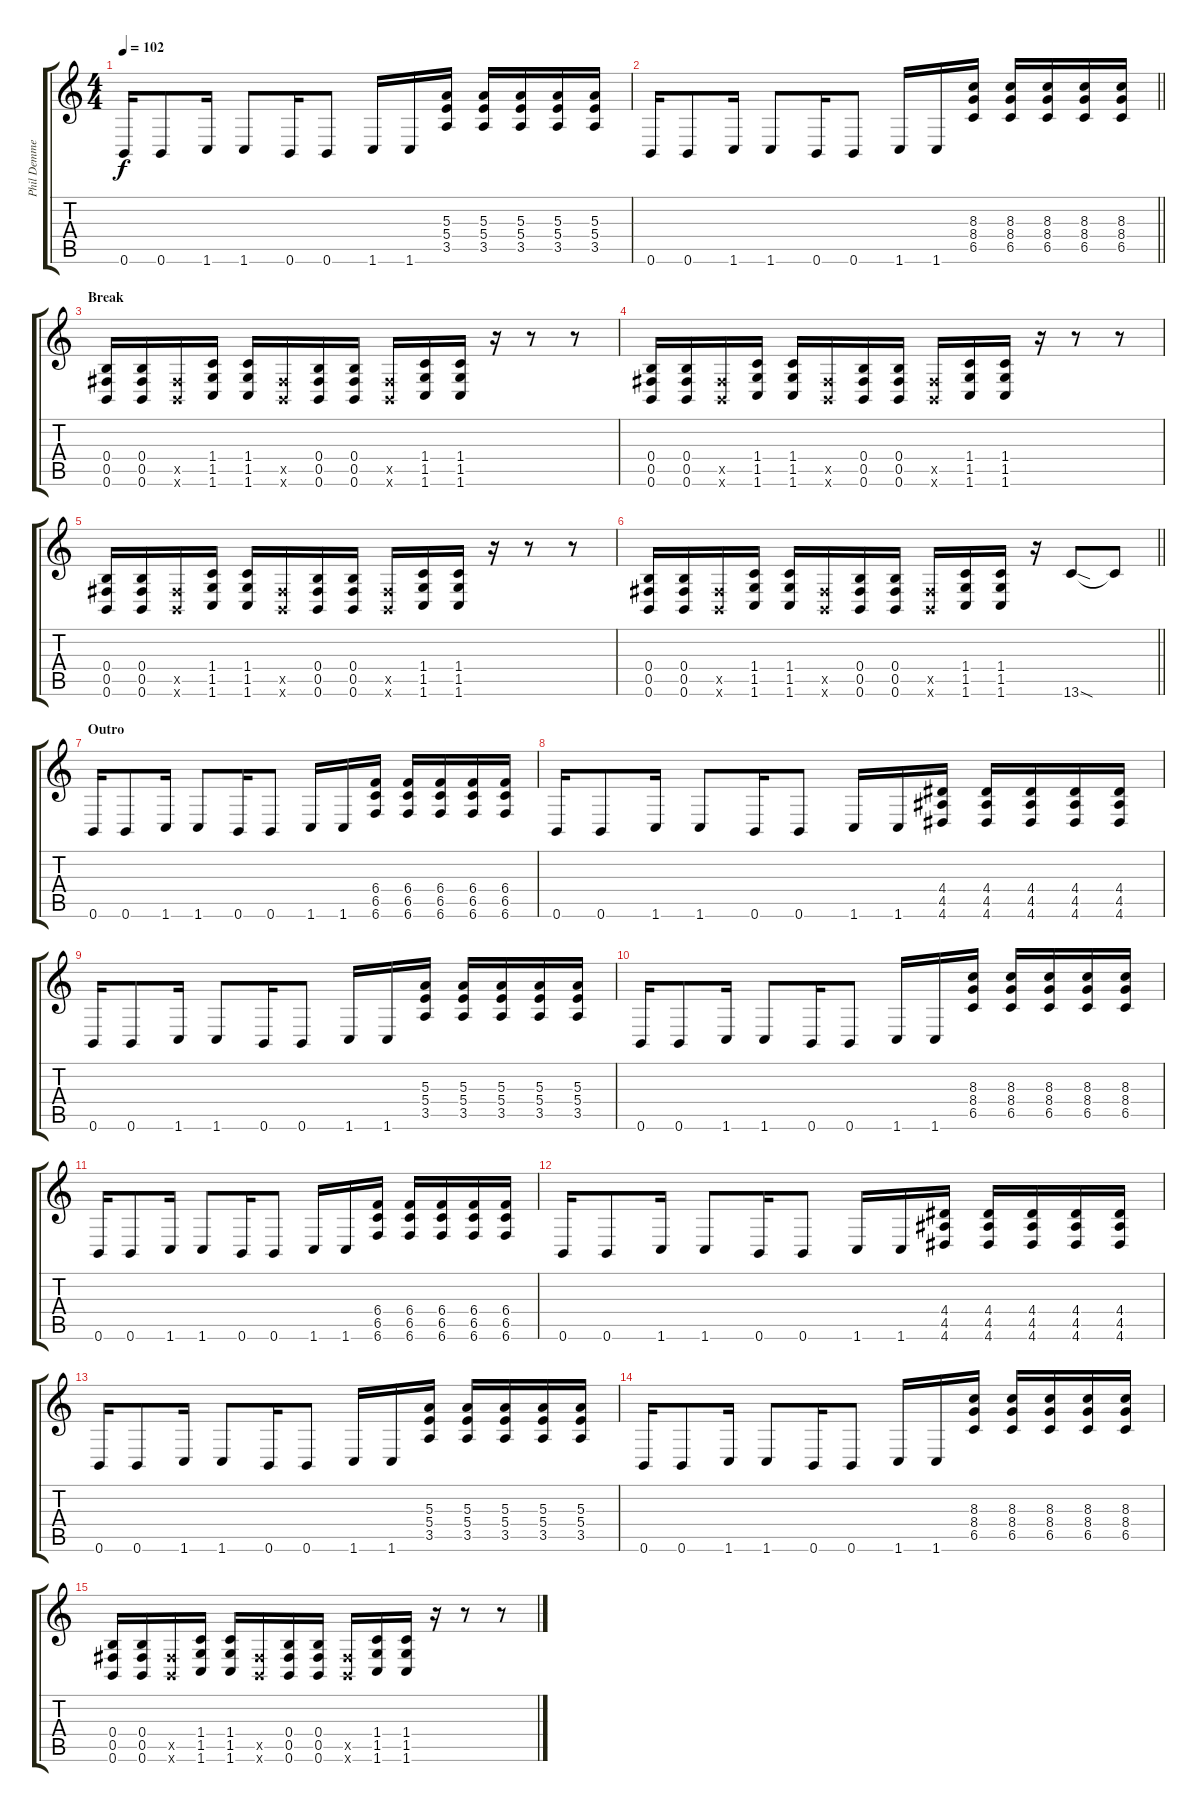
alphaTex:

\track ("Phil Demmel (Guitar)" "Phil Demme") {instrument distortionguitar}
\staff {score tabs}
\tuning (Db4 Ab3 E3 B2 Gb2 B1) {hide}
\ts (4 4)
\tempo 102
\clef g2
\ks c
0.6.16{dy f} 0.6.8 1.6.16 1.6.8 0.6.16 0.6.8 1.6.16 1.6.16 (5.3 5.4 3.5).16 (5.3 5.4 3.5).16 (5.3 5.4 3.5).16 (5.3 5.4 3.5).16 (5.3 5.4 3.5).16 |
\barLineRight lightlight
0.6.16 0.6.8 1.6.16 1.6.8 0.6.16 0.6.8 1.6.16 1.6.16 (8.3 8.4 6.5).16 (8.3 8.4 6.5).16 (8.3 8.4 6.5).16 (8.3 8.4 6.5).16 (8.3 8.4 6.5).16 |
\section ("" "Break")
(0.4 0.5 0.6).16 (0.4 0.5 0.6).16 (0.5{x} 0.6{x}).16 (1.4 1.5 1.6).16 (1.4 1.5 1.6).16 (0.5{x} 0.6{x}).16 (0.4 0.5 0.6).16 (0.4 0.5 0.6).16 (0.5{x} 0.6{x}).16 (1.4 1.5 1.6).16 (1.4 1.5 1.6).16 r.16 r.8 r.8 |
(0.4 0.5 0.6).16 (0.4 0.5 0.6).16 (0.5{x} 0.6{x}).16 (1.4 1.5 1.6).16 (1.4 1.5 1.6).16 (0.5{x} 0.6{x}).16 (0.4 0.5 0.6).16 (0.4 0.5 0.6).16 (0.5{x} 0.6{x}).16 (1.4 1.5 1.6).16 (1.4 1.5 1.6).16 r.16 r.8 r.8 |
(0.4 0.5 0.6).16 (0.4 0.5 0.6).16 (0.5{x} 0.6{x}).16 (1.4 1.5 1.6).16 (1.4 1.5 1.6).16 (0.5{x} 0.6{x}).16 (0.4 0.5 0.6).16 (0.4 0.5 0.6).16 (0.5{x} 0.6{x}).16 (1.4 1.5 1.6).16 (1.4 1.5 1.6).16 r.16 r.8 r.8 |
\barLineRight lightlight
(0.4 0.5 0.6).16 (0.4 0.5 0.6).16 (0.5{x} 0.6{x}).16 (1.4 1.5 1.6).16 (1.4 1.5 1.6).16 (0.5{x} 0.6{x}).16 (0.4 0.5 0.6).16 (0.4 0.5 0.6).16 (0.5{x} 0.6{x}).16 (1.4 1.5 1.6).16 (1.4 1.5 1.6).16 r.16 13.6{sod}.8 13.6{t}.8 |
\section ("" "Outro")
0.6.16 0.6.8 1.6.16 1.6.8 0.6.16 0.6.8 1.6.16 1.6.16 (6.4 6.5 6.6).16 (6.4 6.5 6.6).16 (6.4 6.5 6.6).16 (6.4 6.5 6.6).16 (6.4 6.5 6.6).16 |
0.6.16 0.6.8 1.6.16 1.6.8 0.6.16 0.6.8 1.6.16 1.6.16 (4.4 4.5 4.6).16 (4.4 4.5 4.6).16 (4.4 4.5 4.6).16 (4.4 4.5 4.6).16 (4.4 4.5 4.6).16 |
0.6.16 0.6.8 1.6.16 1.6.8 0.6.16 0.6.8 1.6.16 1.6.16 (5.3 5.4 3.5).16 (5.3 5.4 3.5).16 (5.3 5.4 3.5).16 (5.3 5.4 3.5).16 (5.3 5.4 3.5).16 |
0.6.16 0.6.8 1.6.16 1.6.8 0.6.16 0.6.8 1.6.16 1.6.16 (8.3 8.4 6.5).16 (8.3 8.4 6.5).16 (8.3 8.4 6.5).16 (8.3 8.4 6.5).16 (8.3 8.4 6.5).16 |
0.6.16 0.6.8 1.6.16 1.6.8 0.6.16 0.6.8 1.6.16 1.6.16 (6.4 6.5 6.6).16 (6.4 6.5 6.6).16 (6.4 6.5 6.6).16 (6.4 6.5 6.6).16 (6.4 6.5 6.6).16 |
0.6.16 0.6.8 1.6.16 1.6.8 0.6.16 0.6.8 1.6.16 1.6.16 (4.4 4.5 4.6).16 (4.4 4.5 4.6).16 (4.4 4.5 4.6).16 (4.4 4.5 4.6).16 (4.4 4.5 4.6).16 |
0.6.16 0.6.8 1.6.16 1.6.8 0.6.16 0.6.8 1.6.16 1.6.16 (5.3 5.4 3.5).16 (5.3 5.4 3.5).16 (5.3 5.4 3.5).16 (5.3 5.4 3.5).16 (5.3 5.4 3.5).16 |
0.6.16 0.6.8 1.6.16 1.6.8 0.6.16 0.6.8 1.6.16 1.6.16 (8.3 8.4 6.5).16 (8.3 8.4 6.5).16 (8.3 8.4 6.5).16 (8.3 8.4 6.5).16 (8.3 8.4 6.5).16 |
(0.4 0.5 0.6).16 (0.4 0.5 0.6).16 (0.5{x} 0.6{x}).16 (1.4 1.5 1.6).16 (1.4 1.5 1.6).16 (0.5{x} 0.6{x}).16 (0.4 0.5 0.6).16 (0.4 0.5 0.6).16 (0.5{x} 0.6{x}).16 (1.4 1.5 1.6).16 (1.4 1.5 1.6).16 r.16 r.8 r.8
